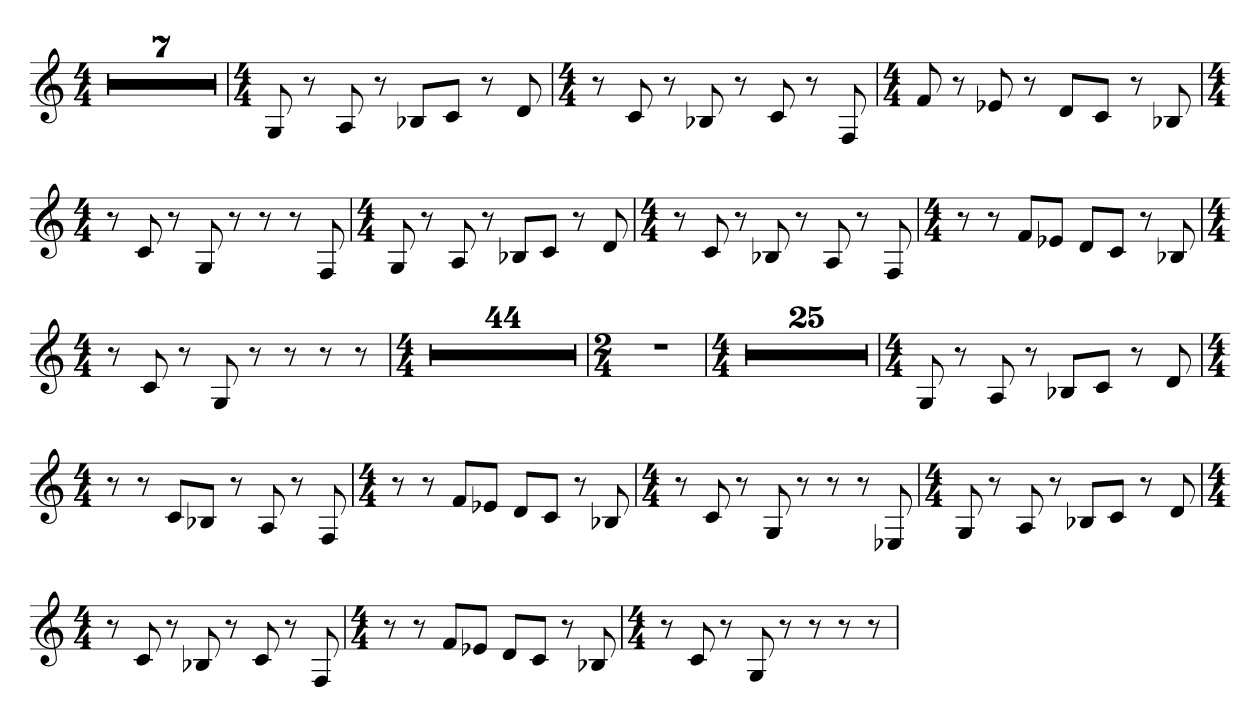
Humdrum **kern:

**kern
*part1
*staff1
*M4/4
=
1r
=
*M4/4
1r
=
*M4/4
1r
=
*M4/4
1r
=
*M4/4
1r
=
*M4/4
1r
=
*M4/4
1r
=
*M4/4
8G
8r
8A
8r
8B-XL
8cJ
8r
8d
=
*M4/4
8r
8c
8r
8B-X
8r
8c
8r
8F
=
*M4/4
8f
8r
8e-X
8r
8dL
8cJ
8r
8B-X
=
*M4/4
8r
8c
8r
8G
8r
8r
8r
8F
=
*M4/4
8G
8r
8A
8r
8B-XL
8cJ
8r
8d
=
*M4/4
8r
8c
8r
8B-X
8r
8A
8r
8F
=
*M4/4
8r
8r
8fL
8e-XJ
8dL
8cJ
8r
8B-X
=
*M4/4
8r
8c
8r
8G
8r
8r
8r
8r
=
*M4/4
1r
=
*M4/4
1r
=
*M4/4
1r
=
*M4/4
1r
=
*M4/4
1r
=
*M4/4
1r
=
*M4/4
1r
=
*M4/4
1r
=
*M4/4
1r
=
*M4/4
1r
=
*M4/4
1r
=
*M4/4
1r
=
*M4/4
1r
=
*M4/4
1r
=
*M4/4
1r
=
*M4/4
1r
=
*M4/4
1r
=
*M4/4
1r
=
*M4/4
1r
=
*M4/4
1r
=
*M4/4
1r
=
*M4/4
1r
=
*M4/4
1r
=
*M4/4
1r
=
*M4/4
1r
=
*M4/4
1r
=
*M4/4
1r
=
*M4/4
1r
=
*M4/4
1r
=
*M4/4
1r
=
*M4/4
1r
=
*M4/4
1r
=
*M4/4
1r
=
*M4/4
1r
=
*M4/4
1r
=
*M4/4
1r
=
*M4/4
1r
=
*M4/4
1r
=
*M4/4
1r
=
*M4/4
1r
=
*M4/4
1r
=
*M4/4
1r
=
*M4/4
1r
=
*M4/4
1r
=
*M2/4
2r
=
*M4/4
1r
=
*M4/4
1r
=
*M4/4
1r
=
*M4/4
1r
=
*M4/4
1r
=
*M4/4
1r
=
*M4/4
1r
=
*M4/4
1r
=
*M4/4
1r
=
*M4/4
1r
=
*M4/4
1r
=
*M4/4
1r
=
*M4/4
1r
=
*M4/4
1r
=
*M4/4
1r
=
*M4/4
1r
=
*M4/4
1r
=
*M4/4
1r
=
*M4/4
1r
=
*M4/4
1r
=
*M4/4
1r
=
*M4/4
1r
=
*M4/4
1r
=
*M4/4
1r
=
*M4/4
1r
=
*M4/4
8G
8r
8A
8r
8B-XL
8cJ
8r
8d
=
*M4/4
8r
8r
8cL
8B-XJ
8r
8A
8r
8F
=
*M4/4
8r
8r
8fL
8e-XJ
8dL
8cJ
8r
8B-X
=
*M4/4
8r
8c
8r
8G
8r
8r
8r
8E-X
=
*M4/4
8G
8r
8A
8r
8B-XL
8cJ
8r
8d
=
*M4/4
8r
8c
8r
8B-X
8r
8c
8r
8F
=
*M4/4
8r
8r
8fL
8e-XJ
8dL
8cJ
8r
8B-X
=
*M4/4
8r
8c
8r
8G
8r
8r
8r
8r
=
*-
